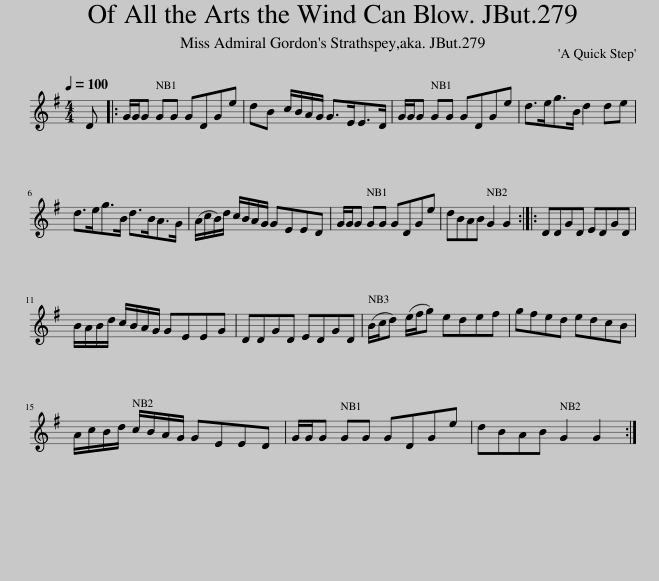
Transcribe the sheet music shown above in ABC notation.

X:1
L:1/8
Q:1/4=100
M:4/4
I:linebreak $
K:G
V:1 treble
V:1
 D |: G/G/G GG GDGe | dB c/B/A/G/ G>EE>D | G/G/G GG GDGe | d>eg>B d2 de |$ %5
 d>eg>B d>BA>G | (A/c/B/)d/ c/B/A/G/ GEED | G/G/G GG GDGe | dBAB G2 G2 :: DDGD EDGD |$ %10
 B/A/B/d/ c/B/A/G/ GEEG | DDGD EDGD | (B/c/d) (e/f/g) edef | gfed edcB |$ A/c/B/d/ c/B/A/G/ GEED | %15
 G/G/G GG GDGe | dBAB G2 G2 :| %17
